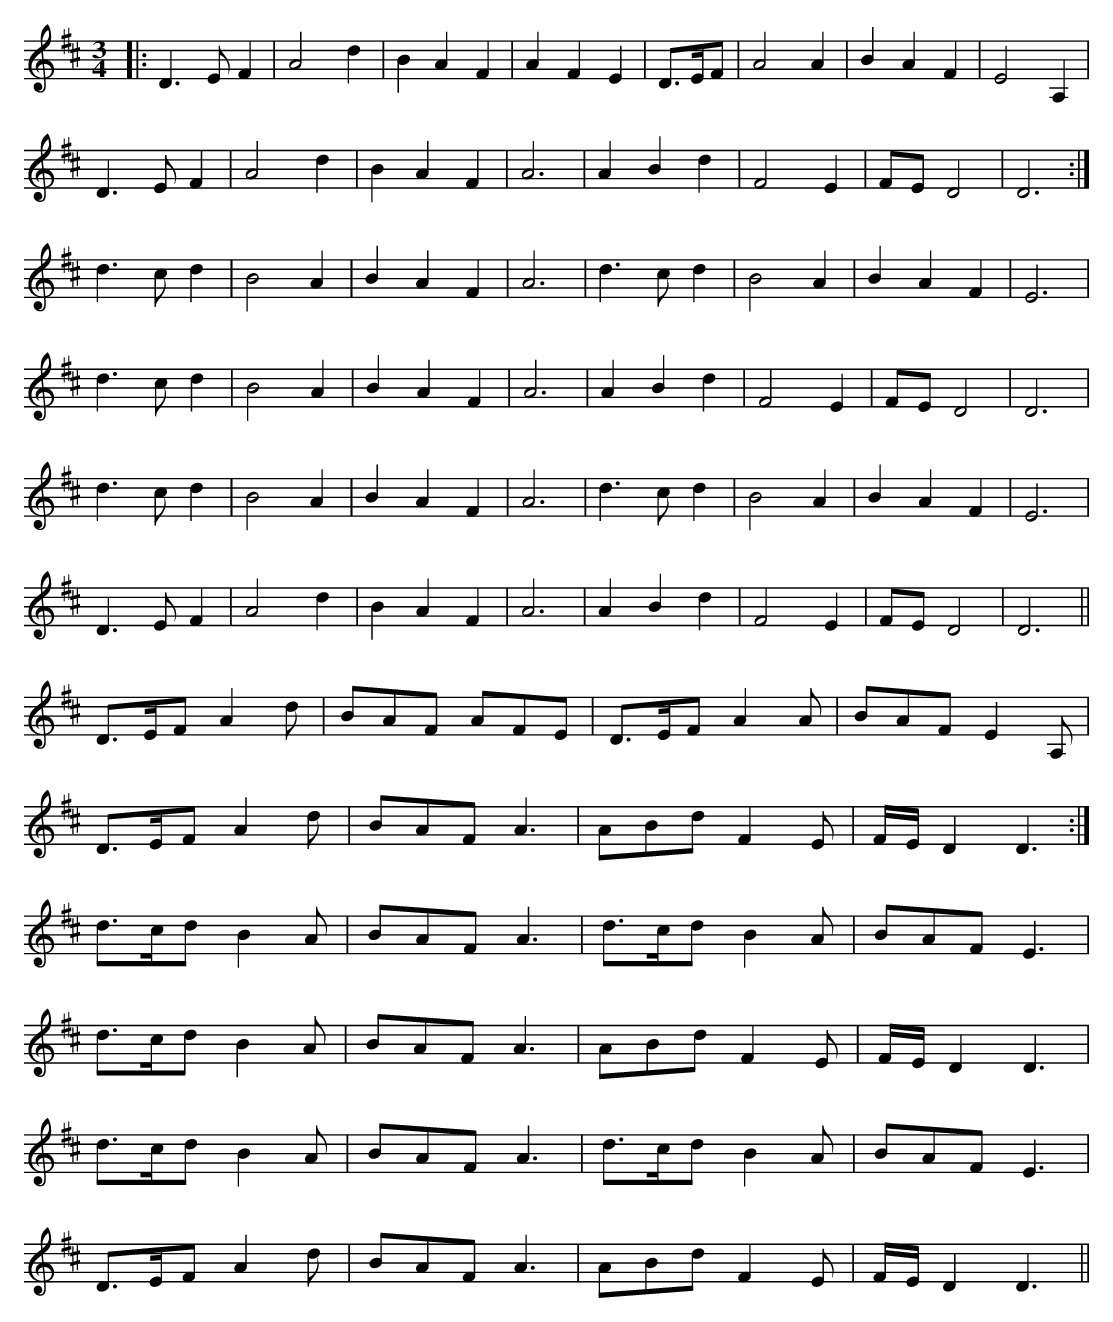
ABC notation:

X:1
M:3/4
K:D
|:D3 E F2|A4 d2|B2 A2 F2|A2 F2 E2|D3/2E/F|A4 A2|B2 A2 F2|E4 A,2|
D3 E F2|A4 d2|B2 A2 F2|A6|A2 B2 d2|F4 E2|FE D4|D6:|
d3 c d2|B4 A2|B2 A2 F2|A6|d3 c d2|B4 A2|B2 A2 F2|E6|
d3 c d2|B4 A2|B2 A2 F2|A6|A2 B2 d2|F4 E2|FE D4|D6|
d3 c d2|B4 A2|B2 A2 F2|A6|d3 c d2|B4 A2|B2 A2 F2|E6|
D3 E F2|A4 d2|B2 A2 F2|A6|A2 B2 d2|F4 E2|FE D4|D6||
D3/2E/F A2d|BAF AFE|D3/2E/F A2A|BAF E2A,|
D3/2E/F A2d|BAF A3|ABd F2E|F/E/D2 D3:|
d3/2c/d B2A|BAF A3|d3/2c/d B2A|BAF E3|
d3/2c/d B2A|BAF A3|ABd F2E|F/E/D2 D3|
d3/2c/d B2A|BAF A3|d3/2c/d B2A|BAF E3|
D3/2E/F A2d|BAF A3|ABd F2E|F/E/D2 D3||
